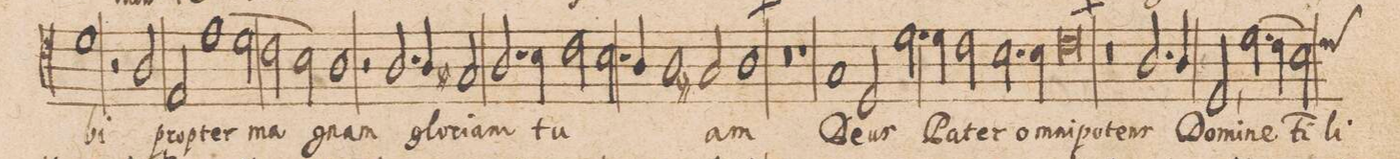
**kern	**text
*I"[TENOR.]	*
*clefC4	*
*k[]	*
*met(C|)	*
*M2/1	*
1d\	-bi
2r	.
2A/	prop-
=33-	=33-
2E/	-ter
(1e\	ma-
2d\	.
=34-	=34-
2c\	.
2B\)	.
1A\	-gnam
=35-	=35-
2r	.
2.A/	glo-
4A/	-ri-
2G#X/	-am
=36-	=36-
2.A/	tu-
4B\	.
2c\	.
[y2B\	.
=37-	=37-
4B\]	.
4A/	.
1A\	.
2G#X/	.
=38-	=38-
1A\	-am
0r	.
=39-	=39-
1r	.
=40-	=40-
1G/	De-
2D/	-us
[y2d\	Pa-
=41-	=41-
4d\]	.
4d\	-ter
2c\	o-
2.B\	-mni-
4B\	-po-
=42-	=42-
0c\	-tens
=43-	=43-
0r	.
=44-	=44-
2.A/	Do-
4A/	-mi-
2D,/	-ne
(2.d\	Fi-
=45-	=45-
4c\	.
*custos:c	*
2B\)	-li
*-	*-
